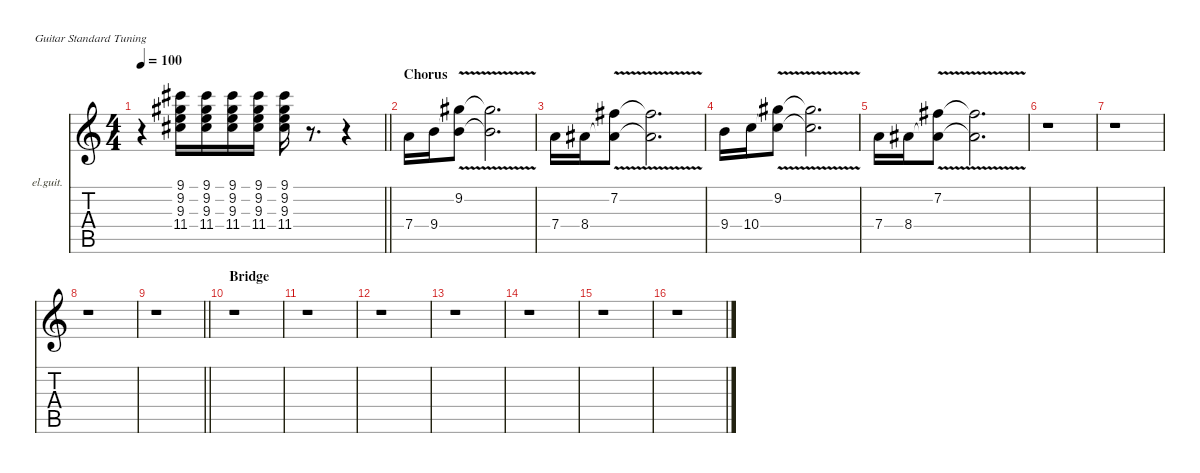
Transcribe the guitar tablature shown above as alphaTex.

\defaultSystemsLayout 4
\hideDynamics
\bracketExtendMode nobrackets
\firstSystemTrackNameOrientation horizontal
\otherSystemsTrackNameOrientation horizontal
\track ("Rhythm" "el.guit.") {instrument electricguitarclean}
\staff {score tabs}
\tuning (E4 B3 G3 D3 A2 E2)
\ts (4 4)
\tempo 100
\clef g2
\barLineRight lightlight
\ks c
r.4{dy f} (9.1{acc #} 9.2{acc #} 9.3 11.4{acc #}).16 (9.1{acc #} 9.2{acc #} 9.3 11.4{acc #}).16 (9.1{acc #} 9.2{acc #} 9.3 11.4{acc #}).16 (9.1{acc #} 9.2{acc #} 9.3 11.4{acc #}).16 (9.1{acc #} 9.2{acc #} 9.3 11.4{acc #}).16 r.8{d} r.4 |
\section ("" "Chorus")
7.4.16{instrument overdrivenguitar} 9.4.16 (9.2{v acc #} 9.4{v t}).8 (9.2{v t acc #} 9.4{v t}).2{d} |
7.4.16 8.4{acc #}.16 (7.2{v acc #} 8.4{v t acc #}).8 (7.2{v t acc #} 8.4{v t acc #}).2{d} |
9.4.16 10.4.16 (9.2{v acc #} 10.4{v t}).8 (9.2{v t acc #} 10.4{v t}).2{d} |
7.4.16 8.4{acc #}.16 (7.2{v acc #} 8.4{v t acc #}).8 (7.2{v t acc #} 8.4{v t acc #}).2{d} |
r.1{instrument electricguitarclean} |
r.1 |
r.1 |
\barLineRight lightlight
r.1 |
\section ("" "Bridge")
r.1 |
r.1 |
r.1 |
r.1 |
r.1 |
r.1 |
r.1
